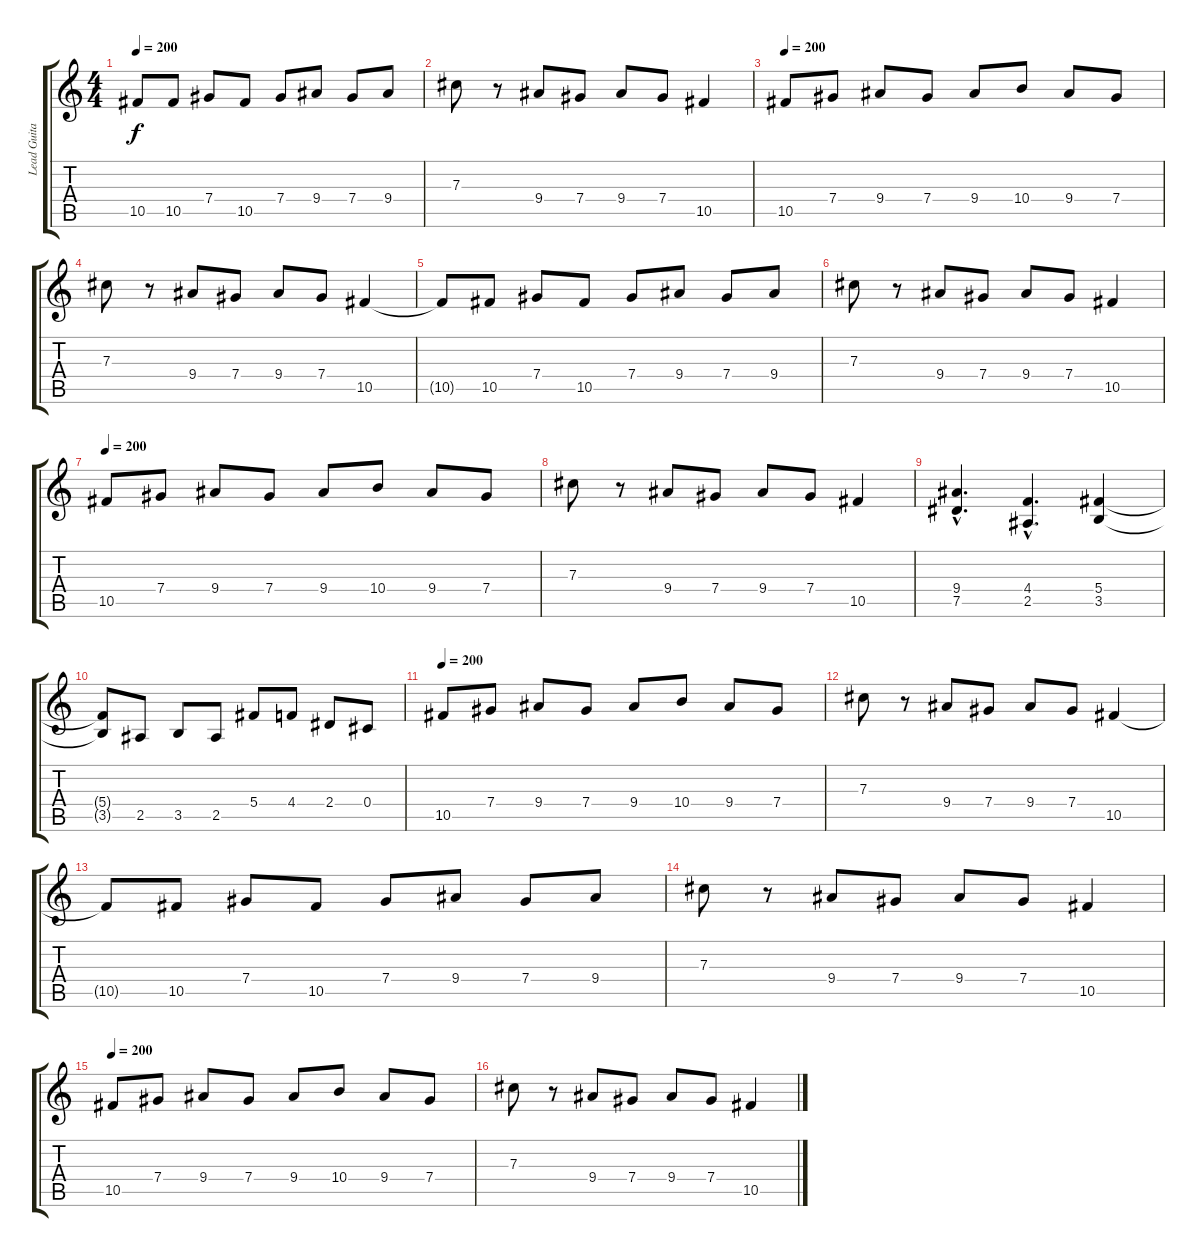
\track ("Lead Guitar" "Lead Guita") {instrument distortionguitar}
\staff {score tabs}
\tuning (Eb4 Bb3 Gb3 Db3 Ab2 Eb2) {hide}
\ts (4 4)
\tempo 200
\clef g2
\ks c
10.5{t}.8{dy f} 10.5.8 7.4.8 10.5.8 7.4.8 9.4.8 7.4.8 9.4.8 |
7.3.8 r.8 9.4.8 7.4.8 9.4.8 7.4.8 10.5.4 |
\tempo 200
10.5.8 7.4.8 9.4.8 7.4.8 9.4.8 10.4.8 9.4.8 7.4.8 |
7.3.8 r.8 9.4.8 7.4.8 9.4.8 7.4.8 10.5.4 |
10.5{t}.8 10.5.8 7.4.8 10.5.8 7.4.8 9.4.8 7.4.8 9.4.8 |
7.3.8 r.8 9.4.8 7.4.8 9.4.8 7.4.8 10.5.4 |
\tempo 200
10.5.8 7.4.8 9.4.8 7.4.8 9.4.8 10.4.8 9.4.8 7.4.8 |
7.3.8 r.8 9.4.8 7.4.8 9.4.8 7.4.8 10.5.4 |
(9.4{hac} 7.5{hac}).4{d} (4.4{hac} 2.5{hac}).4{d} (5.4 3.5).4 |
(5.4{t} 3.5{t}).8 2.5.8 3.5.8 2.5.8 5.4.8 4.4.8 2.4.8 0.4.8 |
\tempo 200
10.5.8 7.4.8 9.4.8 7.4.8 9.4.8 10.4.8 9.4.8 7.4.8 |
7.3.8 r.8 9.4.8 7.4.8 9.4.8 7.4.8 10.5.4 |
10.5{t}.8 10.5.8 7.4.8 10.5.8 7.4.8 9.4.8 7.4.8 9.4.8 |
7.3.8 r.8 9.4.8 7.4.8 9.4.8 7.4.8 10.5.4 |
\tempo 200
10.5.8 7.4.8 9.4.8 7.4.8 9.4.8 10.4.8 9.4.8 7.4.8 |
7.3.8 r.8 9.4.8 7.4.8 9.4.8 7.4.8 10.5.4
